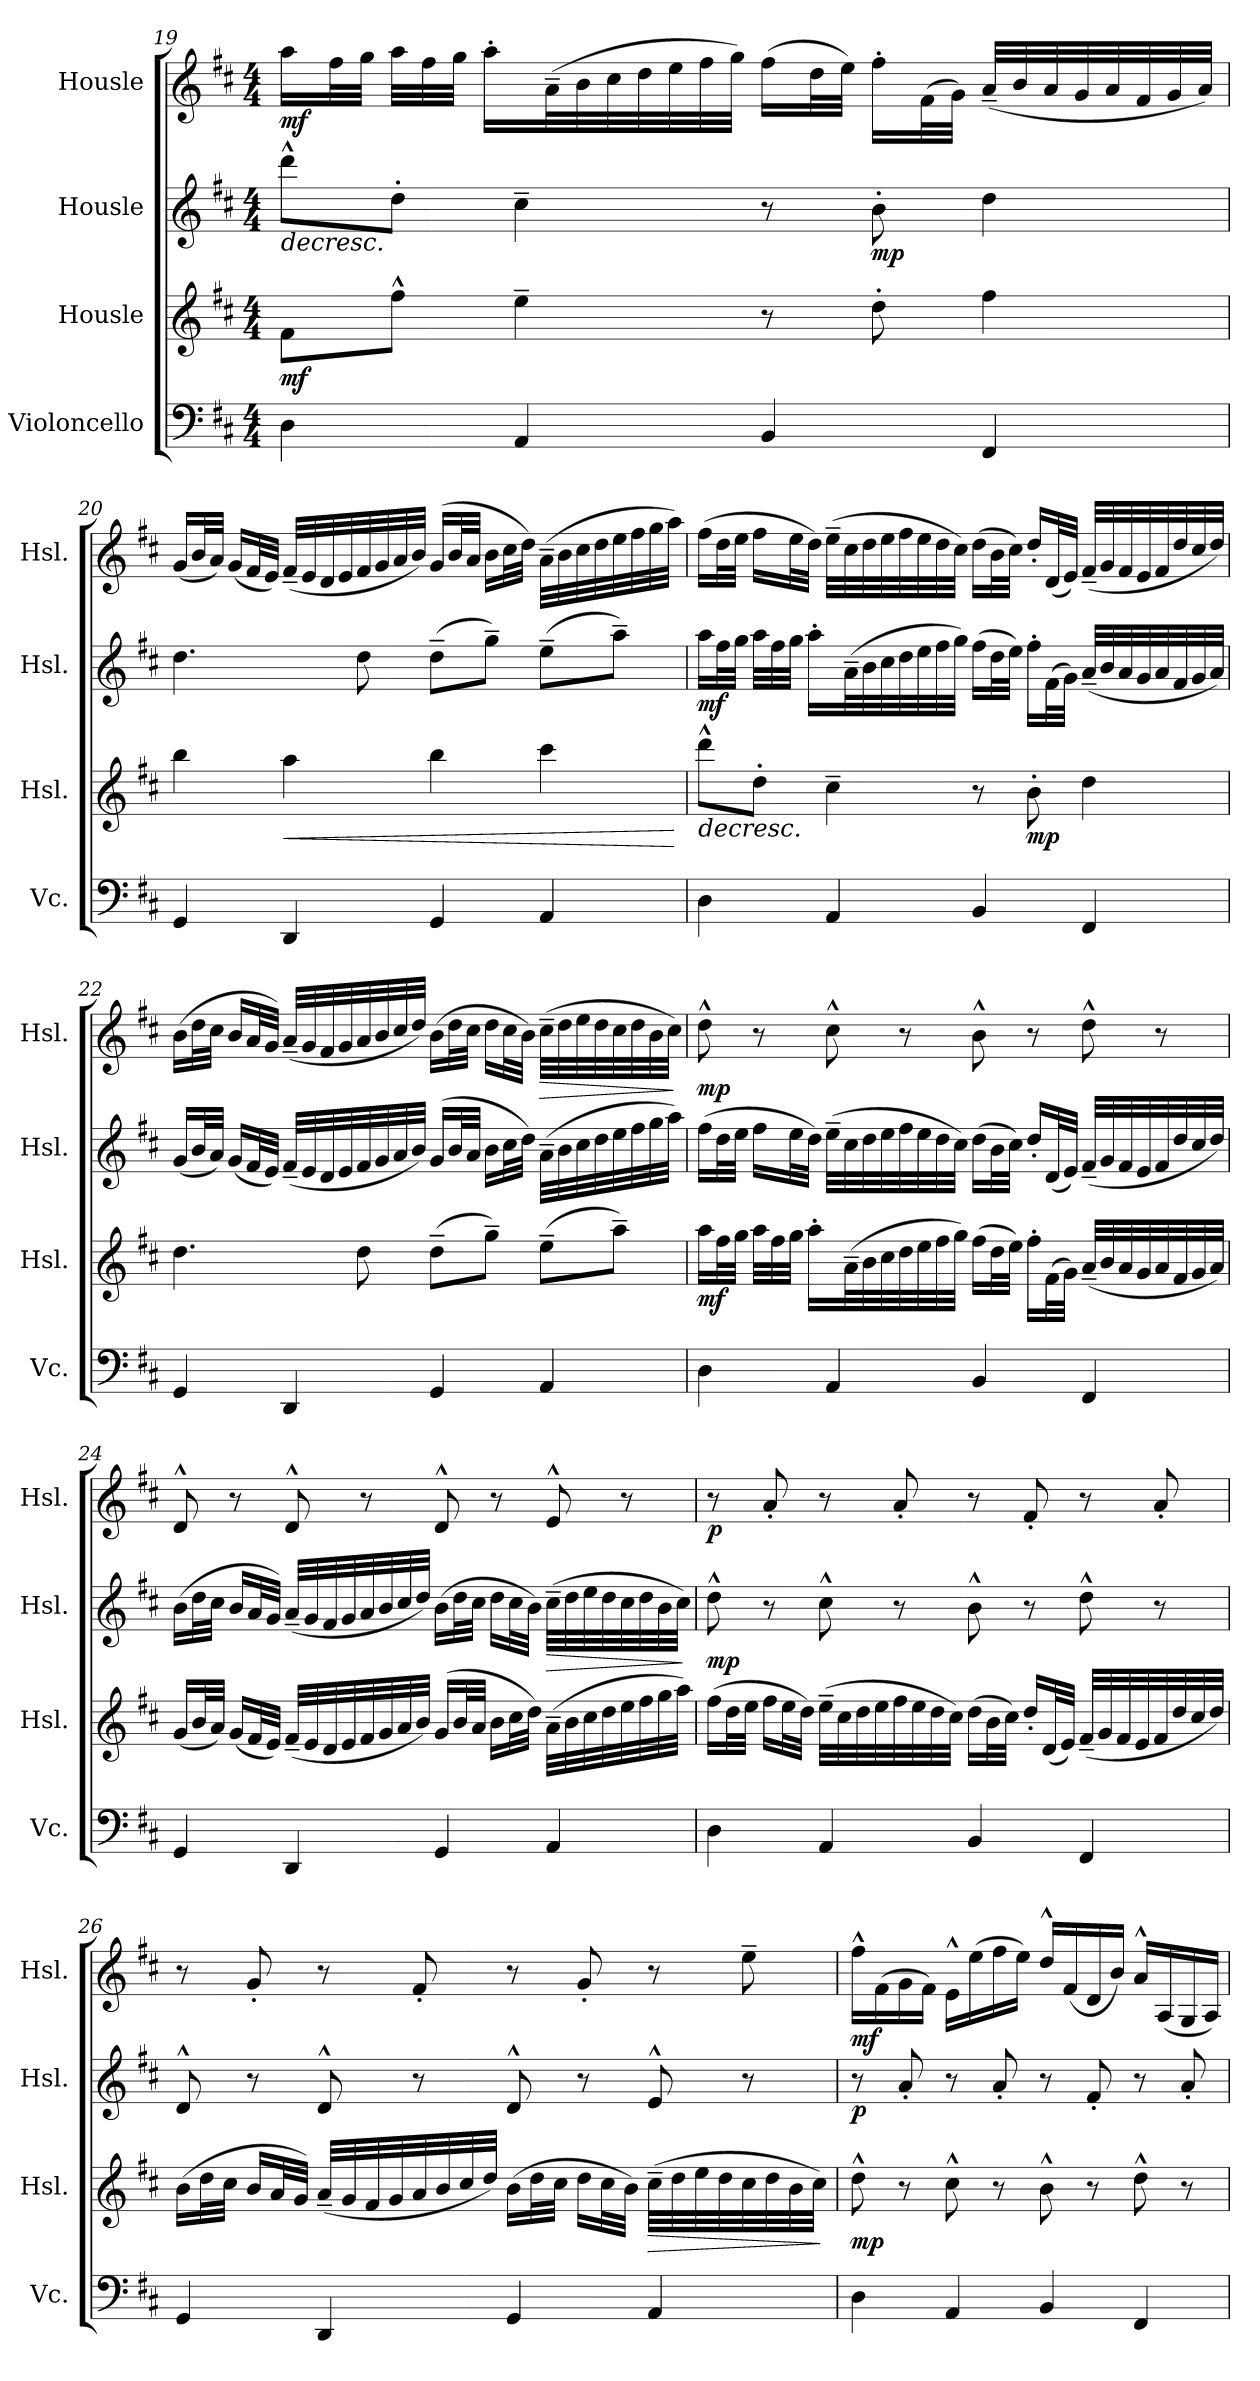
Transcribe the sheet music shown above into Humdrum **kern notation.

**kern	**kern	**dynam	**kern	**dynam	**kern	**dynam
*part4	*part3	*part3	*part2	*part2	*part1	*part1
*staff4	*staff3	*staff3	*staff2	*staff2	*staff1	*staff1
*I"Violoncello	*I"Housle	*	*I"Housle	*	*I"Housle	*
*I'Vc.	*I'Hsl.	*	*I'Hsl.	*	*I'Hsl.	*
*clefF4	*clefG2	*	*clefG2	*	*clefG2	*
*k[f#c#]	*k[f#c#]	*	*k[f#c#]	*	*k[f#c#]	*
*M4/4	*M4/4	*	*M4/4	*	*M4/4	*
=19	=19	=19	=19	=19	=19	=19
!	!	!LO:DY:b	!	!LO:HP:b	!	!LO:DY:b
4D\	8f#\L	mf	8ddd^^\L	>	16aa\LL	mf
.	.	.	.	.	32ff#\L	.
.	.	.	.	.	32gg\JJJ	.
.	8ff#^^\J	.	8dd'\J	.	32aa\LLL	.
.	.	.	.	.	32ff#\	.
.	.	.	.	.	32gg\JJJ	.
.	.	.	.	.	16aa'\LL	.
4AA/	4ee~\	.	4cc#~\	.	.	.
.	.	.	.	.	(32a~\L	.
.	.	.	.	.	32b\	.
.	.	.	.	.	32cc#\	.
.	.	.	.	.	32dd\	.
.	.	.	.	.	32ee\	.
.	.	.	.	.	32ff#\	.
.	.	.	.	.	32gg\JJJ)	.
4BB/	8r	.	8r	.	(16ff#\LL	.
.	.	.	.	.	32dd\L	.
.	.	.	.	.	32ee\JJJ)	.
!	!	!	!	!LO:DY:b	!	!
.	8dd'\	.	8b'\	mp	16ff#'\LL	.
.	.	.	.	.	(32f#\L	.
.	.	.	.	.	32g\JJJ)	.
4FF#/	4ff#\	.	4dd\	.	(32a~/LLL	.
.	.	.	.	.	32b/	.
.	.	.	.	.	32a/	.
.	.	.	.	.	32g/	.
.	.	.	.	.	32a/	.
.	.	.	.	.	32f#/	.
.	.	.	.	.	32g/	.
.	.	.	.	.	32a/JJJ)	.
.	.	.	.	]	.	.
!!LO:PB:g=z
=20	=20	=20	=20	=20	=20	=20
4GG/	4bb\	.	4.dd\	.	(16g/LL	.
.	.	.	.	.	32b/L	.
.	.	.	.	.	32a/JJJ)	.
.	.	.	.	.	(16g/LL	.
.	.	.	.	.	32f#/L	.
.	.	.	.	.	32e/JJJ)	.
!	!	!LO:HP:b	!	!	!	!
4DD/	4aa\	<	.	.	(32f#~/LLL	.
.	.	.	.	.	32e/	.
.	.	.	.	.	32d/	.
.	.	.	.	.	32e/	.
.	.	.	8dd\	.	32f#/	.
.	.	.	.	.	32g/	.
.	.	.	.	.	32a/	.
.	.	.	.	.	32b/JJJ)	.
4GG/	4bb\	.	(8dd~\L	.	(16g/LL	.
.	.	.	.	.	32b/L	.
.	.	.	.	.	32a/JJJ	.
.	.	.	8gg~\J)	.	16b\LL	.
.	.	.	.	.	32cc#\L	.
.	.	.	.	.	32dd\JJJ)	.
4AA/	4ccc#\	.	(8ee~\L	.	(32a~\LLL	.
.	.	.	.	.	32b\	.
.	.	.	.	.	32cc#\	.
.	.	.	.	.	32dd\	.
.	.	.	8aa~\J)	.	32ee\	.
.	.	.	.	.	32ff#\	.
.	.	.	.	.	32gg\	.
.	.	.	.	.	32aa\JJJ)	.
.	.	[	.	.	.	.
!!LO:LB:g=z
=21	=21	=21	=21	=21	=21	=21
!	!	!LO:HP:b	!	!LO:DY:b	!	!
4D\	8ddd^^\L	>	16aa\LL	mf	(16ff#\LL	.
.	.	.	32ff#\L	.	32dd\L	.
.	.	.	32gg\JJJ	.	32ee\JJJ	.
.	8dd'\J	.	32aa\LLL	.	16ff#\LL	.
.	.	.	32ff#\	.	.	.
.	.	.	32gg\JJJ	.	32ee\L	.
.	.	.	16aa'\LL	.	32dd\JJJ)	.
4AA/	4cc#~\	.	.	.	(32ee~\LLL	.
.	.	.	(32a~\L	.	32cc#\	.
.	.	.	32b\	.	32dd\	.
.	.	.	32cc#\	.	32ee\	.
.	.	.	32dd\	.	32ff#\	.
.	.	.	32ee\	.	32ee\	.
.	.	.	32ff#\	.	32dd\	.
.	.	.	32gg\JJJ)	.	32cc#\JJJ)	.
4BB/	8r	.	(16ff#\LL	.	(16dd\LL	.
.	.	.	32dd\L	.	32b\L	.
.	.	.	32ee\JJJ)	.	32cc#\JJJ)	.
!	!	!LO:DY:b	!	!	!	!
.	8b'\	mp	16ff#'\LL	.	16dd'/LL	.
.	.	.	(32f#\L	.	(32d/L	.
.	.	.	32g\JJJ)	.	32e/JJJ)	.
4FF#/	4dd\	.	(32a~/LLL	.	(32f#~/LLL	.
.	.	.	32b/	.	32g/	.
.	.	.	32a/	.	32f#/	.
.	.	.	32g/	.	32e/	.
.	.	.	32a/	.	32f#/	.
.	.	.	32f#/	.	32dd/	.
.	.	.	32g/	.	32cc#/	.
.	.	.	32a/JJJ)	.	32dd/JJJ)	.
.	.	]	.	.	.	.
!!LO:LB:g=z
=22	=22	=22	=22	=22	=22	=22
4GG/	4.dd\	.	(16g/LL	.	(16b\LL	.
.	.	.	32b/L	.	32dd\L	.
.	.	.	32a/JJJ)	.	32cc#\JJJ	.
.	.	.	(16g/LL	.	16b/LL	.
.	.	.	32f#/L	.	32a/L	.
.	.	.	32e/JJJ)	.	32g/JJJ)	.
4DD/	.	.	(32f#~/LLL	.	(32a~/LLL	.
.	.	.	32e/	.	32g/	.
.	.	.	32d/	.	32f#/	.
.	.	.	32e/	.	32g/	.
.	8dd\	.	32f#/	.	32a/	.
.	.	.	32g/	.	32b/	.
.	.	.	32a/	.	32cc#/	.
.	.	.	32b/JJJ)	.	32dd/JJJ)	.
4GG/	(8dd~\L	.	(16g/LL	.	(16b\LL	.
.	.	.	32b/L	.	32dd\L	.
.	.	.	32a/JJJ	.	32cc#\JJJ	.
.	8gg~\J)	.	16b\LL	.	16dd\LL	.
.	.	.	32cc#\L	.	32cc#\L	.
.	.	.	32dd\JJJ)	.	32b\JJJ)	.
!	!	!	!	!	!	!LO:HP:b
4AA/	(8ee~\L	.	(32a~\LLL	.	(32cc#~\LLL	>
.	.	.	32b\	.	32dd\	.
.	.	.	32cc#\	.	32ee\	.
.	.	.	32dd\	.	32dd\	.
.	8aa~\J)	.	32ee\	.	32cc#\	.
.	.	.	32ff#\	.	32dd\	.
.	.	.	32gg\	.	32b\	.
.	.	.	32aa\JJJ)	.	32cc#\JJJ)	.
.	.	.	.	.	.	]
!!LO:PB:g=z
=23	=23	=23	=23	=23	=23	=23
!	!	!LO:DY:b	!	!	!	!LO:DY:b
4D\	16aa\LL	mf	(16ff#\LL	.	8dd^^\	mp
.	32ff#\L	.	32dd\L	.	.	.
.	32gg\JJJ	.	32ee\JJJ	.	.	.
.	32aa\LLL	.	16ff#\LL	.	8r	.
.	32ff#\	.	.	.	.	.
.	32gg\JJJ	.	32ee\L	.	.	.
.	16aa'\LL	.	32dd\JJJ)	.	.	.
4AA/	.	.	(32ee~\LLL	.	8cc#^^\	.
.	(32a~\L	.	32cc#\	.	.	.
.	32b\	.	32dd\	.	.	.
.	32cc#\	.	32ee\	.	.	.
.	32dd\	.	32ff#\	.	8r	.
.	32ee\	.	32ee\	.	.	.
.	32ff#\	.	32dd\	.	.	.
.	32gg\JJJ)	.	32cc#\JJJ)	.	.	.
4BB/	(16ff#\LL	.	(16dd\LL	.	8b^^\	.
.	32dd\L	.	32b\L	.	.	.
.	32ee\JJJ)	.	32cc#\JJJ)	.	.	.
.	16ff#'\LL	.	16dd'/LL	.	8r	.
.	(32f#\L	.	(32d/L	.	.	.
.	32g\JJJ)	.	32e/JJJ)	.	.	.
4FF#/	(32a~/LLL	.	(32f#~/LLL	.	8dd^^\	.
.	32b/	.	32g/	.	.	.
.	32a/	.	32f#/	.	.	.
.	32g/	.	32e/	.	.	.
.	32a/	.	32f#/	.	8r	.
.	32f#/	.	32dd/	.	.	.
.	32g/	.	32cc#/	.	.	.
.	32a/JJJ)	.	32dd/JJJ)	.	.	.
!!LO:LB:g=z
=24	=24	=24	=24	=24	=24	=24
4GG/	(16g/LL	.	(16b\LL	.	8d^^/	.
.	32b/L	.	32dd\L	.	.	.
.	32a/JJJ)	.	32cc#\JJJ	.	.	.
.	(16g/LL	.	16b/LL	.	8r	.
.	32f#/L	.	32a/L	.	.	.
.	32e/JJJ)	.	32g/JJJ)	.	.	.
4DD/	(32f#~/LLL	.	(32a~/LLL	.	8d^^/	.
.	32e/	.	32g/	.	.	.
.	32d/	.	32f#/	.	.	.
.	32e/	.	32g/	.	.	.
.	32f#/	.	32a/	.	8r	.
.	32g/	.	32b/	.	.	.
.	32a/	.	32cc#/	.	.	.
.	32b/JJJ)	.	32dd/JJJ)	.	.	.
4GG/	(16g/LL	.	(16b\LL	.	8d^^/	.
.	32b/L	.	32dd\L	.	.	.
.	32a/JJJ	.	32cc#\JJJ	.	.	.
.	16b\LL	.	16dd\LL	.	8r	.
.	32cc#\L	.	32cc#\L	.	.	.
.	32dd\JJJ)	.	32b\JJJ)	.	.	.
!	!	!	!	!LO:HP:b	!	!
4AA/	(32a~\LLL	.	(32cc#~\LLL	>	8e^^/	.
.	32b\	.	32dd\	.	.	.
.	32cc#\	.	32ee\	.	.	.
.	32dd\	.	32dd\	.	.	.
.	32ee\	.	32cc#\	.	8r	.
.	32ff#\	.	32dd\	.	.	.
.	32gg\	.	32b\	.	.	.
.	32aa\JJJ)	.	32cc#\JJJ)	.	.	.
.	.	.	.	]	.	.
!!LO:LB:g=z
=25	=25	=25	=25	=25	=25	=25
!	!	!	!	!LO:DY:b	!	!LO:DY:b
4D\	(16ff#\LL	.	8dd^^\	mp	8r	p
.	32dd\L	.	.	.	.	.
.	32ee\JJJ	.	.	.	.	.
.	16ff#\LL	.	8r	.	8a'/	.
.	32ee\L	.	.	.	.	.
.	32dd\JJJ)	.	.	.	.	.
4AA/	(32ee~\LLL	.	8cc#^^\	.	8r	.
.	32cc#\	.	.	.	.	.
.	32dd\	.	.	.	.	.
.	32ee\	.	.	.	.	.
.	32ff#\	.	8r	.	8a'/	.
.	32ee\	.	.	.	.	.
.	32dd\	.	.	.	.	.
.	32cc#\JJJ)	.	.	.	.	.
4BB/	(16dd\LL	.	8b^^\	.	8r	.
.	32b\L	.	.	.	.	.
.	32cc#\JJJ)	.	.	.	.	.
.	16dd'/LL	.	8r	.	8f#'/	.
.	(32d/L	.	.	.	.	.
.	32e/JJJ)	.	.	.	.	.
4FF#/	(32f#~/LLL	.	8dd^^\	.	8r	.
.	32g/	.	.	.	.	.
.	32f#/	.	.	.	.	.
.	32e/	.	.	.	.	.
.	32f#/	.	8r	.	8a'/	.
.	32dd/	.	.	.	.	.
.	32cc#/	.	.	.	.	.
.	32dd/JJJ)	.	.	.	.	.
!!LO:PB:g=z
=26	=26	=26	=26	=26	=26	=26
4GG/	(16b\LL	.	8d^^/	.	8r	.
.	32dd\L	.	.	.	.	.
.	32cc#\JJJ	.	.	.	.	.
.	16b/LL	.	8r	.	8g'/	.
.	32a/L	.	.	.	.	.
.	32g/JJJ)	.	.	.	.	.
4DD/	(32a~/LLL	.	8d^^/	.	8r	.
.	32g/	.	.	.	.	.
.	32f#/	.	.	.	.	.
.	32g/	.	.	.	.	.
.	32a/	.	8r	.	8f#'/	.
.	32b/	.	.	.	.	.
.	32cc#/	.	.	.	.	.
.	32dd/JJJ)	.	.	.	.	.
4GG/	(16b\LL	.	8d^^/	.	8r	.
.	32dd\L	.	.	.	.	.
.	32cc#\JJJ	.	.	.	.	.
.	16dd\LL	.	8r	.	8g'/	.
.	32cc#\L	.	.	.	.	.
.	32b\JJJ)	.	.	.	.	.
!	!	!LO:HP:b	!	!	!	!
4AA/	(32cc#~\LLL	>	8e^^/	.	8r	.
.	32dd\	.	.	.	.	.
.	32ee\	.	.	.	.	.
.	32dd\	.	.	.	.	.
.	32cc#\	.	8r	.	8ee~\	.
.	32dd\	.	.	.	.	.
.	32b\	.	.	.	.	.
.	32cc#\JJJ)	.	.	.	.	.
.	.	]	.	.	.	.
=27	=27	=27	=27	=27	=27	=27
!	!	!LO:DY:b	!	!LO:DY:b	!	!LO:DY:b
4D\	8dd^^\	mp	8r	p	16ff#^^\LL	mf
.	.	.	.	.	(16f#\	.
.	8r	.	8a'/	.	16g\	.
.	.	.	.	.	16f#\JJ)	.
4AA/	8cc#^^\	.	8r	.	16e^^\LL	.
.	.	.	.	.	(16ee\	.
.	8r	.	8a'/	.	16ff#\	.
.	.	.	.	.	16ee\JJ)	.
4BB/	8b^^\	.	8r	.	16dd^^/LL	.
.	.	.	.	.	(16f#/	.
.	8r	.	8f#'/	.	16d/	.
.	.	.	.	.	16b/JJ)	.
4FF#/	8dd^^\	.	8r	.	16a^^/LL	.
.	.	.	.	.	(16A/	.
.	8r	.	8a'/	.	16G/	.
.	.	.	.	.	16A/JJ)	.
=	=	=	=	=	=	=
*-	*-	*-	*-	*-	*-	*-
